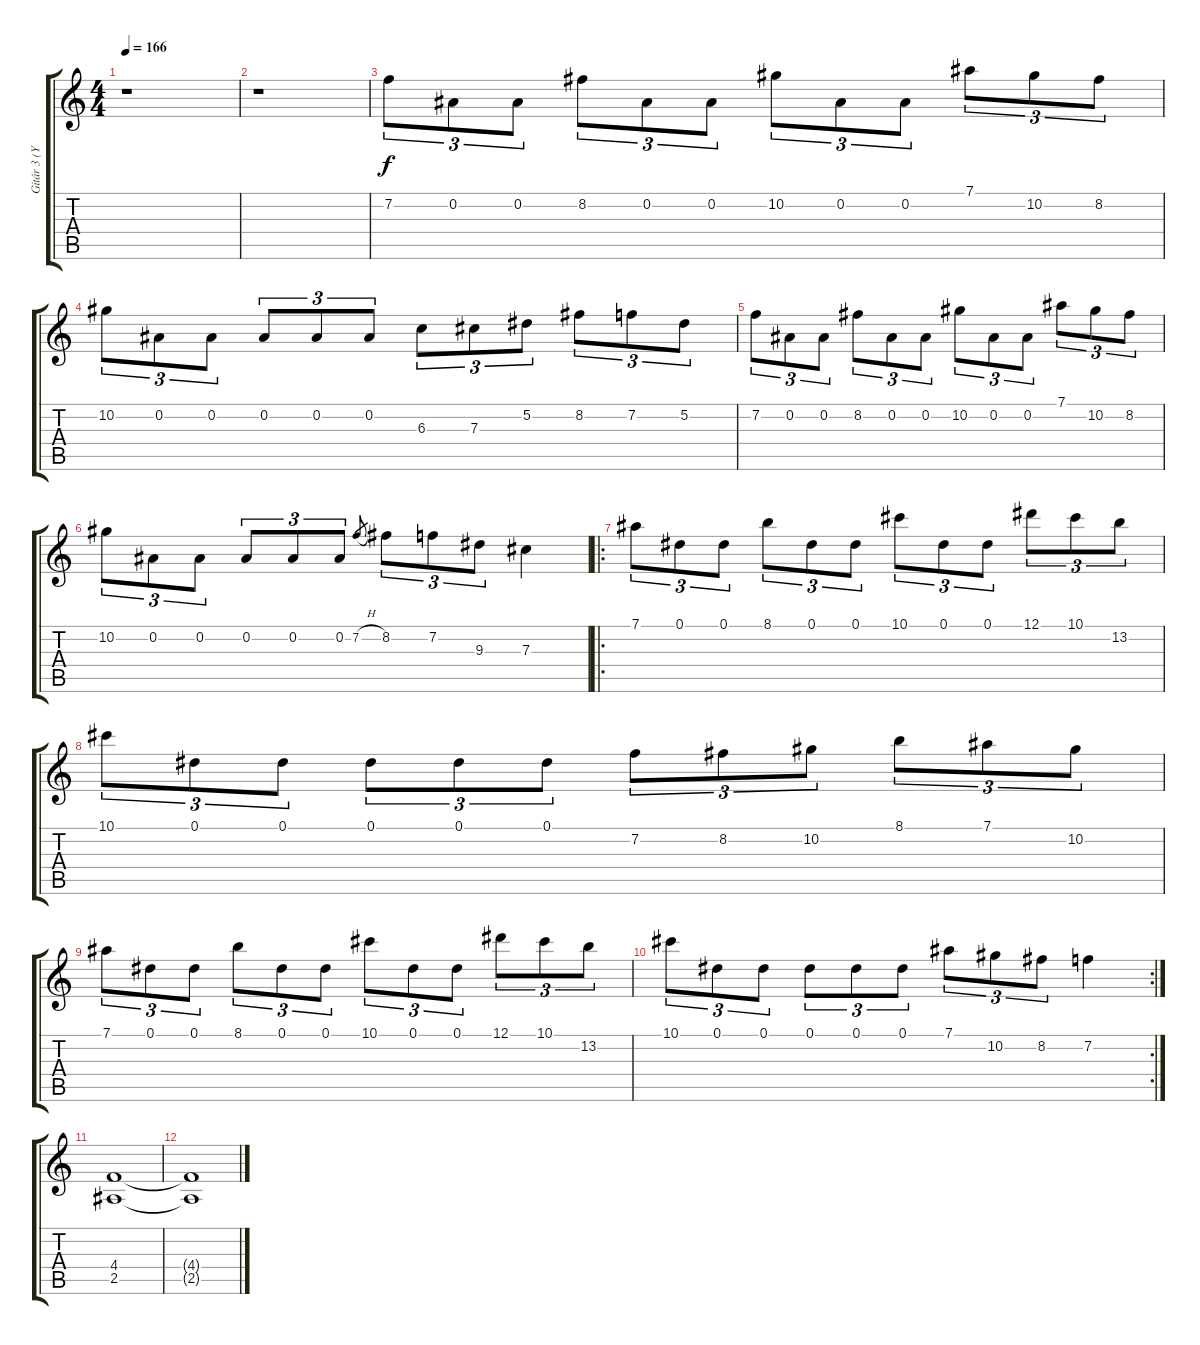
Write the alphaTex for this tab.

\track ("Gitár 3 (Yngwie Malmsteen)" "Gitár 3 (Y") {instrument distortionguitar}
\staff {score tabs}
\tuning (Eb4 Bb3 Gb3 Db3 Ab2 Eb2) {hide}
\ts (4 4)
\tempo 166
\clef g2
\ks c
r.1{dy f} |
r.1 |
7.2.8{tu (3 2)} 0.2.8{tu (3 2)} 0.2.8{tu (3 2)} 8.2.8{tu (3 2)} 0.2.8{tu (3 2)} 0.2.8{tu (3 2)} 10.2.8{tu (3 2)} 0.2.8{tu (3 2)} 0.2.8{tu (3 2)} 7.1.8{tu (3 2)} 10.2.8{tu (3 2)} 8.2.8{tu (3 2)} |
10.2.8{tu (3 2)} 0.2.8{tu (3 2)} 0.2.8{tu (3 2)} 0.2.8{tu (3 2)} 0.2.8{tu (3 2)} 0.2.8{tu (3 2)} 6.3.8{tu (3 2)} 7.3.8{tu (3 2)} 5.2.8{tu (3 2)} 8.2.8{tu (3 2)} 7.2.8{tu (3 2)} 5.2.8{tu (3 2)} |
7.2.8{tu (3 2)} 0.2.8{tu (3 2)} 0.2.8{tu (3 2)} 8.2.8{tu (3 2)} 0.2.8{tu (3 2)} 0.2.8{tu (3 2)} 10.2.8{tu (3 2)} 0.2.8{tu (3 2)} 0.2.8{tu (3 2)} 7.1.8{tu (3 2)} 10.2.8{tu (3 2)} 8.2.8{tu (3 2)} |
10.2.8{tu (3 2)} 0.2.8{tu (3 2)} 0.2.8{tu (3 2)} 0.2.8{tu (3 2)} 0.2.8{tu (3 2)} 0.2.8{tu (3 2)} 7.2{h}.8{gr} 8.2.8{tu (3 2)} 7.2.8{tu (3 2)} 9.3.8{tu (3 2)} 7.3.4 |
\ro
7.1.8{tu (3 2)} 0.1.8{tu (3 2)} 0.1.8{tu (3 2)} 8.1.8{tu (3 2)} 0.1.8{tu (3 2)} 0.1.8{tu (3 2)} 10.1.8{tu (3 2)} 0.1.8{tu (3 2)} 0.1.8{tu (3 2)} 12.1.8{tu (3 2)} 10.1.8{tu (3 2)} 13.2.8{tu (3 2)} |
10.1.8{tu (3 2)} 0.1.8{tu (3 2)} 0.1.8{tu (3 2)} 0.1.8{tu (3 2)} 0.1.8{tu (3 2)} 0.1.8{tu (3 2)} 7.2.8{tu (3 2)} 8.2.8{tu (3 2)} 10.2.8{tu (3 2)} 8.1.8{tu (3 2)} 7.1.8{tu (3 2)} 10.2.8{tu (3 2)} |
7.1.8{tu (3 2)} 0.1.8{tu (3 2)} 0.1.8{tu (3 2)} 8.1.8{tu (3 2)} 0.1.8{tu (3 2)} 0.1.8{tu (3 2)} 10.1.8{tu (3 2)} 0.1.8{tu (3 2)} 0.1.8{tu (3 2)} 12.1.8{tu (3 2)} 10.1.8{tu (3 2)} 13.2.8{tu (3 2)} |
\rc 2
10.1.8{tu (3 2)} 0.1.8{tu (3 2)} 0.1.8{tu (3 2)} 0.1.8{tu (3 2)} 0.1.8{tu (3 2)} 0.1.8{tu (3 2)} 7.1.8{tu (3 2)} 10.2.8{tu (3 2)} 8.2.8{tu (3 2)} 7.2.4 |
(4.4 2.5).1 |
(4.4{t} 2.5{t}).1
